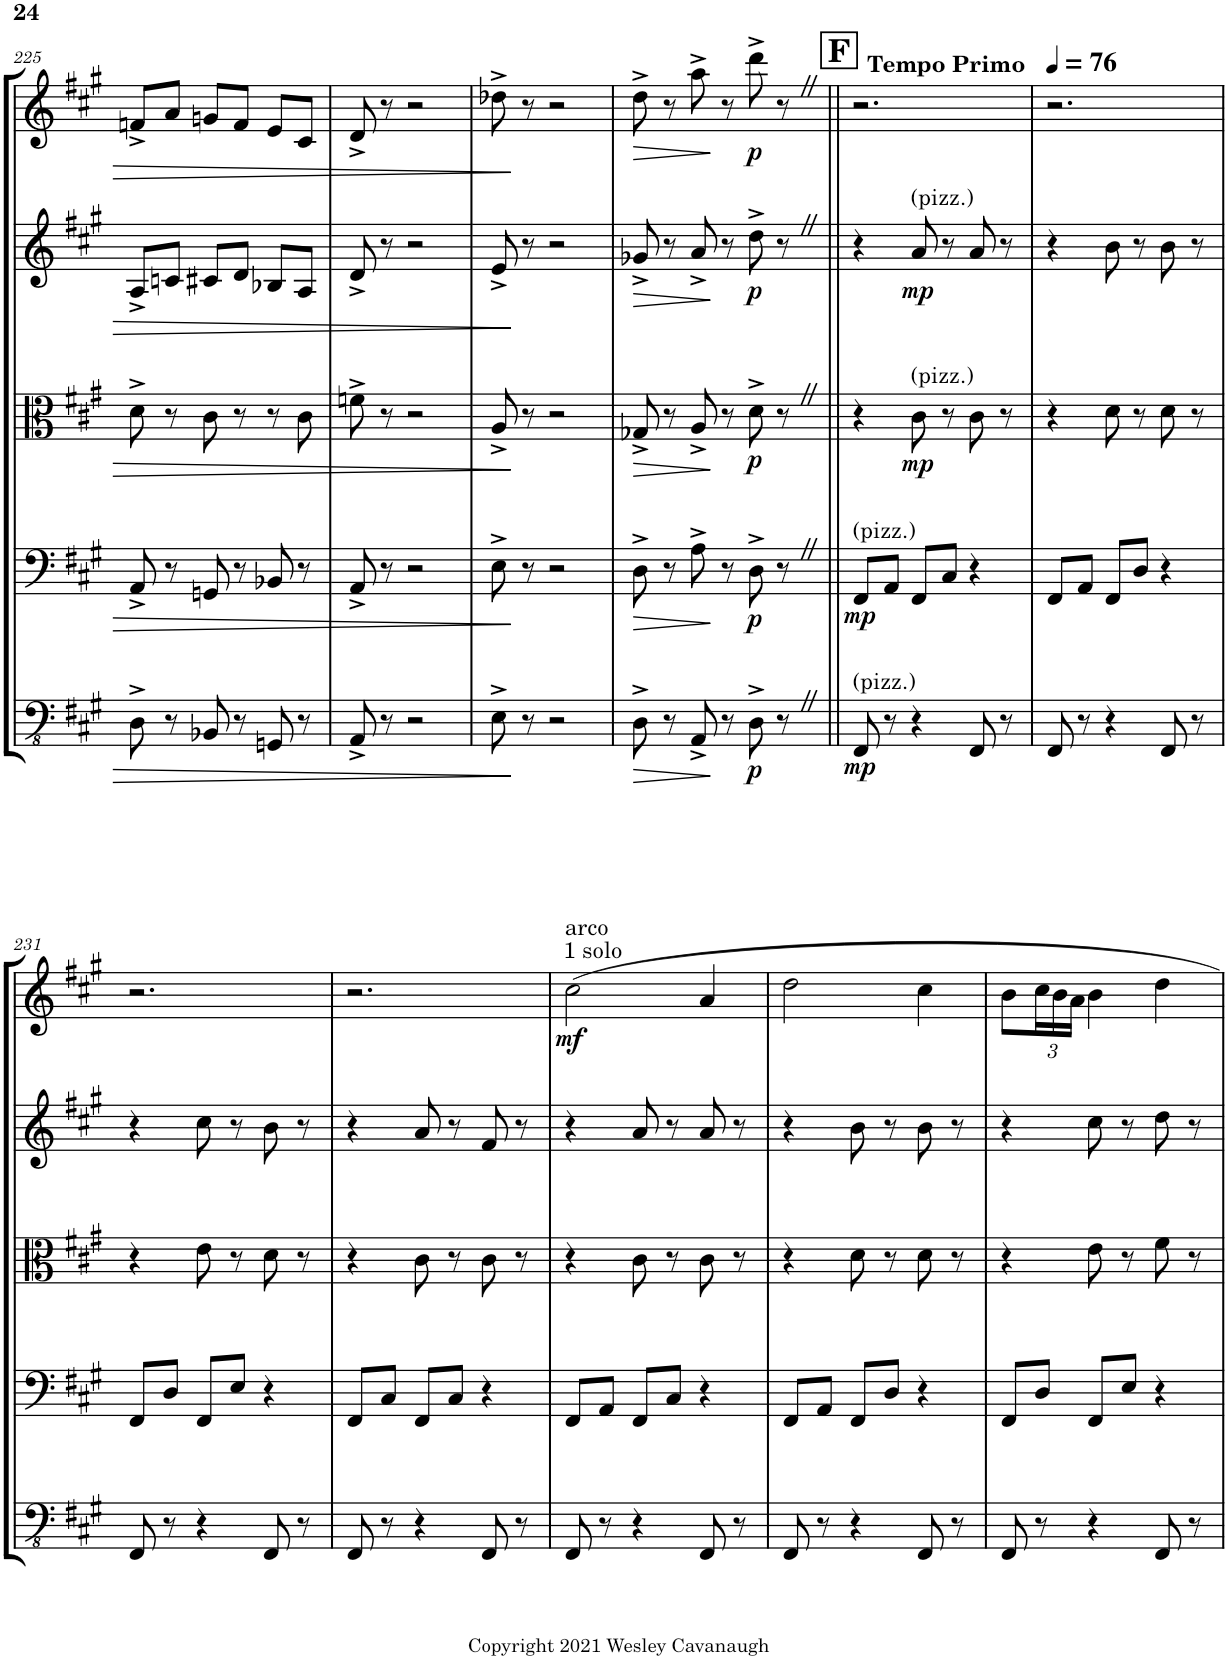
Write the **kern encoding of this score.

**kern	**dynam	**kern	**dynam	**kern	**dynam	**kern	**dynam	**kern	**dynam
*part5	*part5	*part4	*part4	*part3	*part3	*part2	*part2	*part1	*part1
*staff5	*staff5	*staff4	*staff4	*staff3	*staff3	*staff2	*staff2	*staff1	*staff1
*I"Contrbass	*	*I"Cello	*	*I"Viola	*	*I"Violin II	*	*I"Violin I	*
*I'Cb	*	*	*	*I'Vla	*	*I'Vln	*	*I'Vln	*
!!LO:PB:g=z
*clefFv4	*	*clefF4	*	*clefC3	*	*clefG2	*	*clefG2	*
*ITrd7c12	*	*	*	*	*	*	*	*	*
*k[f#c#g#]	*	*k[f#c#g#]	*	*k[f#c#g#]	*	*k[f#c#g#]	*	*k[f#c#g#]	*
*M3/4	*	*M3/4	*	*M3/4	*	*M3/4	*	*M3/4	*
=225	=225	=225	=225	=225	=225	=225	=225	=225	=225
8DD^\	.	8AA^/	.	8d^\	.	8A^/L	.	8fn^/L	.
8r	.	8r	.	8r	.	8cn/J	.	8a/J	.
8BBB-X/	.	8GGn/	.	8c#\	.	8c#X/L	.	8gn/L	.
8r	.	8r	.	8r	.	8d/J	.	8f/J	.
8GGGn/	.	8BB-X/	.	8r	.	8B-X/L	.	8e/L	.
8r	.	8r	.	8c#\	.	8A/J	.	8c#/J	.
=226	=226	=226	=226	=226	=226	=226	=226	=226	=226
8AAA^/	.	8AA^/	.	8fn^\	.	8d^/	.	8d^/	.
8r	.	8r	.	8r	.	8r	.	8r	.
2r	.	2r	.	2r	.	2r	.	2r	.
=227	=227	=227	=227	=227	=227	=227	=227	=227	=227
8EE^\	.	8E^\	.	8A^/	.	8e^/	.	8dd-X^\	.
8r	.	8r	.	8r	.	8r	.	8r	.
2r	.	2r	.	2r	.	2r	.	2r	.
=228	=228	=228	=228	=228	=228	=228	=228	=228	=228
!	!LO:HP:b	!	!LO:HP:b	!	!LO:HP:b	!	!LO:HP:b	!	!LO:HP:b
8DD^\	>	8D^\	>	8G-X^/	>	8g-X^/	>	8dd^\	>
8r	.	8r	.	8r	.	8r	.	8r	.
8AAA^/	.	8A^\	.	8A^/	.	8a^/	.	8aa^\	.
8r	]	8r	]	8r	]	8r	]	8r	]
!	!LO:DY:b	!	!LO:DY:b	!	!LO:DY:b	!	!LO:DY:b	!	!LO:DY:b
8DD^\	p	8D^\	p	8d^\	p	8dd^\	p	8ddd^\	p
8r	.	8r	.	8r	.	8r	.	8r	.
=229||	=229||	=229||	=229||	=229||	=229||	=229||	=229||	=229||	=229||
!!LO:REH:place=s1:a:B:cj:fs=14:t=F
*	*	*	*	*	*	*	*	*MM76	*
!	!	!	!	!	!	!	!	!LO:TX:a:B:t=Tempo Primo	!
!	!	!LO:TX:a:t=(pizz.)	!	!	!	!	!	!	!
!LO:TX:a:t=(pizz.)	!	!	!	!	!	!	!	!	!
!	!LO:DY:b	!	!LO:DY:b	!	!	!	!	!	!
8FFF#/	mp	8FF#/L	mp	4r	.	4r	.	2.r	.
8r	.	8AA/J	.	.	.	.	.	.	.
!	!	!	!	!	!	!LO:TX:a:t=(pizz.)	!	!	!
!	!	!	!	!LO:TX:a:t=(pizz.)	!	!	!	!	!
!	!	!	!	!	!LO:DY:b	!	!LO:DY:b	!	!
4r	.	8FF#/L	.	8c#\	mp	8a/	mp	.	.
.	.	8C#/J	.	8r	.	8r	.	.	.
8FFF#/	.	4r	.	8c#\	.	8a/	.	.	.
8r	.	.	.	8r	.	8r	.	.	.
=230	=230	=230	=230	=230	=230	=230	=230	=230	=230
8FFF#/	.	8FF#/L	.	4r	.	4r	.	2.r	.
8r	.	8AA/J	.	.	.	.	.	.	.
4r	.	8FF#/L	.	8d\	.	8b\	.	.	.
.	.	8D/J	.	8r	.	8r	.	.	.
8FFF#/	.	4r	.	8d\	.	8b\	.	.	.
8r	.	.	.	8r	.	8r	.	.	.
!!LO:LB:g=z
=231	=231	=231	=231	=231	=231	=231	=231	=231	=231
8FFF#/	.	8FF#/L	.	4r	.	4r	.	2.r	.
8r	.	8D/J	.	.	.	.	.	.	.
4r	.	8FF#/L	.	8e\	.	8cc#\	.	.	.
.	.	8E/J	.	8r	.	8r	.	.	.
8FFF#/	.	4r	.	8d\	.	8b\	.	.	.
8r	.	.	.	8r	.	8r	.	.	.
=232	=232	=232	=232	=232	=232	=232	=232	=232	=232
8FFF#/	.	8FF#/L	.	4r	.	4r	.	2.r	.
8r	.	8C#/J	.	.	.	.	.	.	.
4r	.	8FF#/L	.	8c#\	.	8a/	.	.	.
.	.	8C#/J	.	8r	.	8r	.	.	.
8FFF#/	.	4r	.	8c#\	.	8f#/	.	.	.
8r	.	.	.	8r	.	8r	.	.	.
=233	=233	=233	=233	=233	=233	=233	=233	=233	=233
!	!	!	!	!	!	!	!	!LO:TX:a:t=1 solo	!
!	!	!	!	!	!	!	!	!LO:TX:a:t=arco	!
!	!	!	!	!	!	!	!	!	!LO:DY:b
8FFF#/	.	8FF#/L	.	4r	.	4r	.	2cc#\	mf
8r	.	8AA/J	.	.	.	.	.	.	.
4r	.	8FF#/L	.	8c#\	.	8a/	.	.	.
.	.	8C#/J	.	8r	.	8r	.	.	.
8FFF#/	.	4r	.	8c#\	.	8a/	.	4a/	.
8r	.	.	.	8r	.	8r	.	.	.
=234	=234	=234	=234	=234	=234	=234	=234	=234	=234
8FFF#/	.	8FF#/L	.	4r	.	4r	.	2dd\	.
8r	.	8AA/J	.	.	.	.	.	.	.
4r	.	8FF#/L	.	8d\	.	8b\	.	.	.
.	.	8D/J	.	8r	.	8r	.	.	.
8FFF#/	.	4r	.	8d\	.	8b\	.	4cc#\	.
8r	.	.	.	8r	.	8r	.	.	.
=235	=235	=235	=235	=235	=235	=235	=235	=235	=235
8FFF#/	.	8FF#/L	.	4r	.	4r	.	8b\L	.
*	*	*	*	*	*	*	*	*Xbrackettup	*
8r	.	8D/J	.	.	.	.	.	24cc#\L	.
.	.	.	.	.	.	.	.	24b\	.
.	.	.	.	.	.	.	.	24a\JJ	.
4r	.	8FF#/L	.	8e\	.	8cc#\	.	4b\	.
.	.	8E/J	.	8r	.	8r	.	.	.
8FFF#/	.	4r	.	8f#\	.	8dd\	.	4dd\	.
8r	.	.	.	8r	.	8r	.	.	.
=	=	=	=	=	=	=	=	=	=
*-	*-	*-	*-	*-	*-	*-	*-	*-	*-
